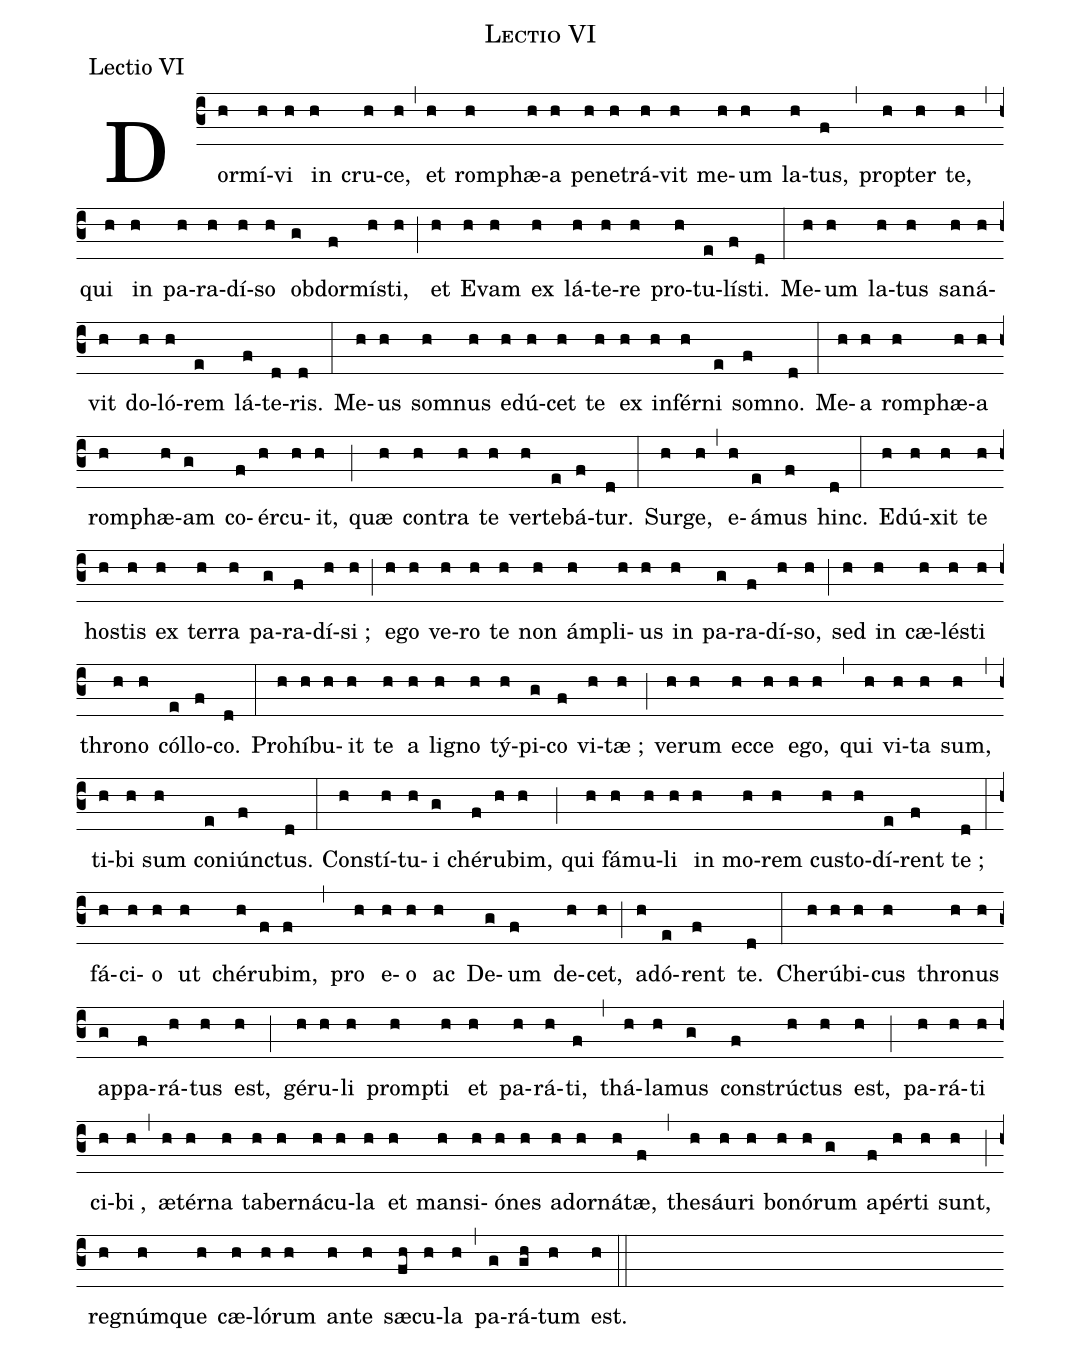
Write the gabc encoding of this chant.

name:Lectio VI;
office-part: Lectio VI;
%%
(c3)
Dor(h)mí(h)vi(h)   in(h)  cru(h)ce,(h) (,) et(h)
rom(h)phæ(h)a(h)       pe(h)ne(h)trá(h)vit(h)
me(h)um(h)   la(h)tus,(f)  (,)  pro(h)pter(h)

te,(h) (,)  qui(h)  in(h)   pa(h)ra(h)dí(h)so(h)
ob(g)dor(f)mí(h)sti,(h)  (;) et(h) E(h)vam(h)
ex(h) lá(h)te(h)re(h) pro(h)tu(e)lí(f)sti.(d)
(:) Me(h)um(h)

la(h)tus(h) sa(h)ná(h)vit(h) do(h)ló(h)rem(e)
lá(f)te(d)ris.(d) (:) Me(h)us(h) so(h)mnus(h)
e(h)dú(h)cet(h) te(h)  ex(h) in(h)fér(h)ni(e)

som(f)no.(d)  (:) Me(h)a(h)  rom(h)phæ(h)a(h)
rom(h)phæ(h)am(g)  co(f)ér(h)cu(h)it,(h)  (;)
quæ(h) con(h)tra(h) te(h) ver(h)te(e)bá(f)tur.(d) (:)

Sur(h)ge,(h) (,) e(h)á(e)mus(f)  hinc.(d)  (:)
E(h)dú(h)xit(h)  te(h)  hos(h)tis(h)  ex(h)
ter(h)ra(h)   pa(g)ra(f)dí(h)si~;(h)    (;)
e(h)go(h) ve(h)ro(h)

te(h)  non(h)  ám(h)pli(h)us(h)  in(h)
pa(g)ra(f)dí(h)so,(h) (;) sed(h) in(h)
cæ(h)lé(h)sti(h) thro(h)no(h) cól(e)lo(f)co.(d)
(:) Pro(h)hí(h)bu(h)it(h)

te(h)  a(h) li(h)gno(h) tý(h)pi(g)co(f)
vi(h)tæ~;(h) (;) ve(h)rum(h) ec(h)ce(h)
e(h)go,(h) (,) qui(h)  vi(h)ta(h)  sum,(h) (,)
ti(h)bi(h)

sum(h)      con(e)iún(f)ctus.(d)     (:)
Con(h)stí(h)tu(h)i(g) ché(f)ru(h)bim,(h)
(;)    qui(h)    fá(h)mu(h)li(h)   in(h)
mo(h)rem(h) cu(h)sto(h)dí(e)rent(f)

te~;(d) (:) fá(h)ci(h)o(h) ut(h) ché(h)ru(f)bim,(f)
(,)  pro(h) e(h)o(h)  ac(h) De(g)um(f) de(h)cet,(h)
(;) a(h)dó(e)rent(f) te.(d) (:)

Che(h)rú(h)bi(h)cus(h)   thro(h)nus(h)
ap(g)pa(f)rá(h)tus(h) est,(h)  (;)
gé(h)ru(h)li(h)  prom(h)pti(h)  et(h)
pa(h)rá(h)ti,(f) (,) thá(h)la(h)mus(g)

con(f)strú(h)ctus(h)   est,(h)   (;)   pa(h)rá(h)ti(h)
ci(h)bi(h), (,) æ(h)tér(h)na(h) ta(h)ber(h)ná(h)cu(h)la(h)
et(h) man(h)si(h)ó(h)nes(h) a(h)dor(h)ná(h)tæ,(f) (,)

the(h)sáu(h)ri(h)  bo(h)nó(h)rum(g)   a(f)pér(h)ti(h)
sunt,(h)  (;)   re(h)gnúm(h)que(h)   cæ(h)ló(h)rum(h)
an(h)te(h) sæ(fh)cu(h)la(h) (,) pa(g)rá(gh)tum(h) est.(h)
(::)


% vim: se enc=utf8 fenc=utf8 digraph syn=gabc:
